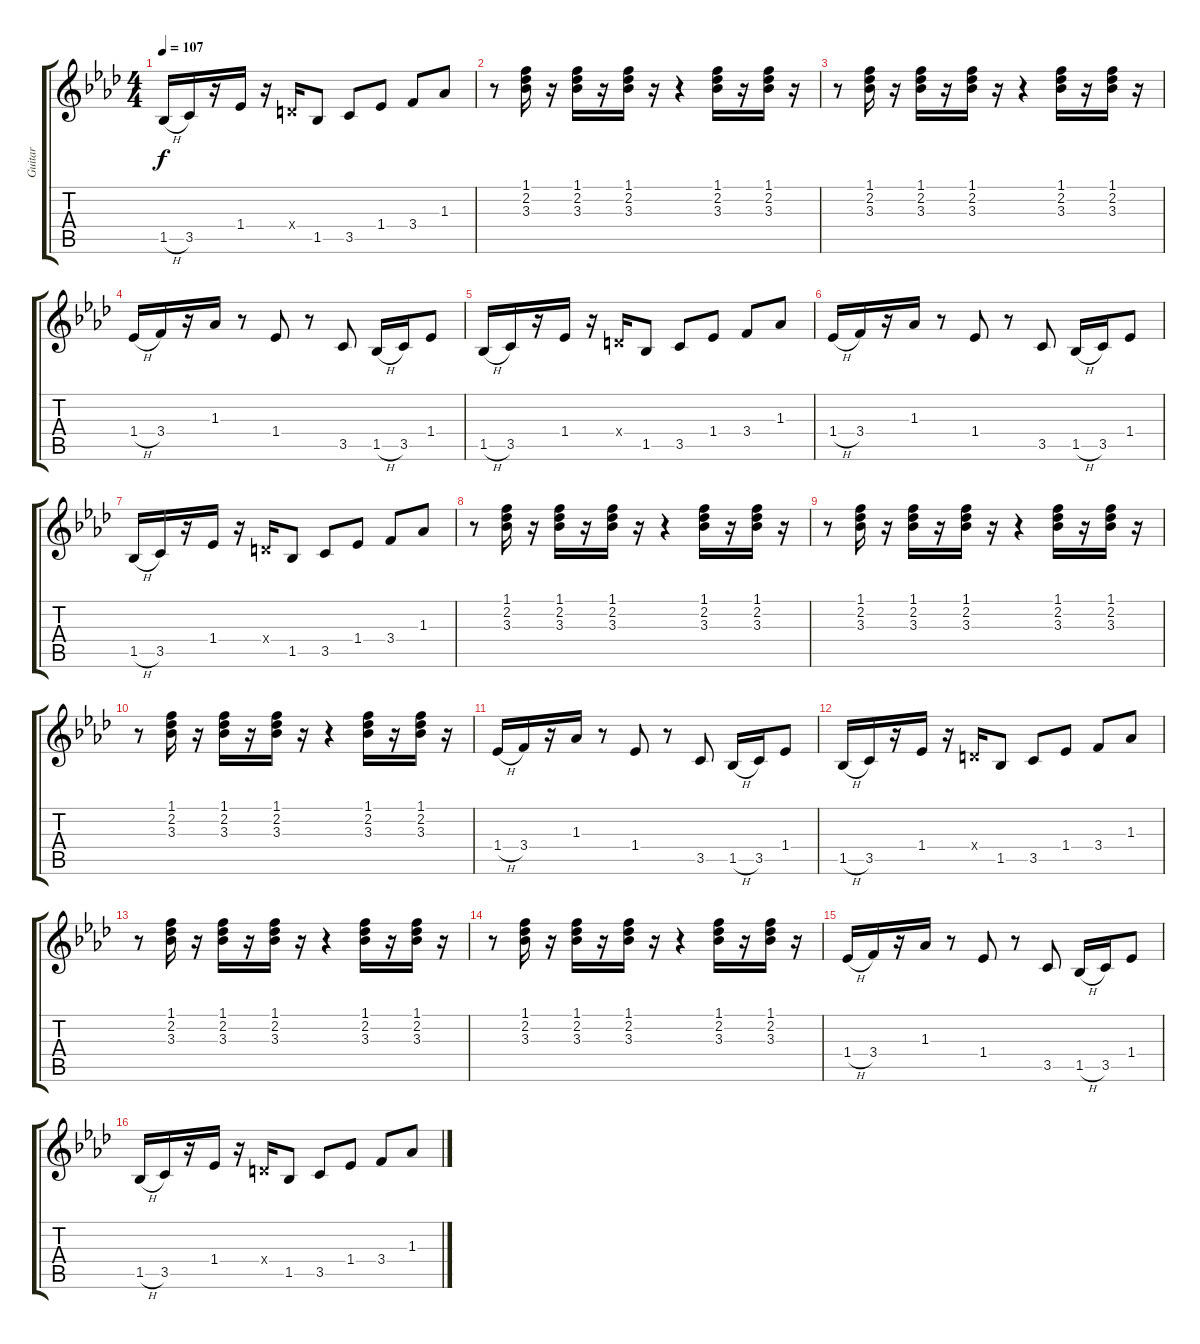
\track ("Guitar" "Guitar") {instrument electricguitarmuted}
\staff {score tabs}
\tuning (E4 B3 G3 D3 A2 E2) {hide}
\ts (4 4)
\tempo 107
\clef g2
\ks ab
1.5{h}.16{dy f} 3.5.16 r.16 1.4.16 r.16 0.4{x}.16 1.5.8 3.5.8 1.4.8 3.4.8 1.3.8 |
r.8 (1.1 2.2 3.3).16 r.16 (1.1 2.2 3.3).16 r.16 (1.1 2.2 3.3).16 r.16 r.4 (1.1 2.2 3.3).16 r.16 (1.1 2.2 3.3).16 r.16 |
r.8 (1.1 2.2 3.3).16 r.16 (1.1 2.2 3.3).16 r.16 (1.1 2.2 3.3).16 r.16 r.4 (1.1 2.2 3.3).16 r.16 (1.1 2.2 3.3).16 r.16 |
1.4{h}.16 3.4.16 r.16 1.3.16 r.8 1.4.8 r.8 3.5.8 1.5{h}.16 3.5.16 1.4.8 |
1.5{h}.16 3.5.16 r.16 1.4.16 r.16 0.4{x}.16 1.5.8 3.5.8 1.4.8 3.4.8 1.3.8 |
1.4{h}.16 3.4.16 r.16 1.3.16 r.8 1.4.8 r.8 3.5.8 1.5{h}.16 3.5.16 1.4.8 |
1.5{h}.16 3.5.16 r.16 1.4.16 r.16 0.4{x}.16 1.5.8 3.5.8 1.4.8 3.4.8 1.3.8 |
r.8 (1.1 2.2 3.3).16 r.16 (1.1 2.2 3.3).16 r.16 (1.1 2.2 3.3).16 r.16 r.4 (1.1 2.2 3.3).16 r.16 (1.1 2.2 3.3).16 r.16 |
r.8 (1.1 2.2 3.3).16 r.16 (1.1 2.2 3.3).16 r.16 (1.1 2.2 3.3).16 r.16 r.4 (1.1 2.2 3.3).16 r.16 (1.1 2.2 3.3).16 r.16 |
r.8 (1.1 2.2 3.3).16 r.16 (1.1 2.2 3.3).16 r.16 (1.1 2.2 3.3).16 r.16 r.4 (1.1 2.2 3.3).16 r.16 (1.1 2.2 3.3).16 r.16 |
1.4{h}.16 3.4.16 r.16 1.3.16 r.8 1.4.8 r.8 3.5.8 1.5{h}.16 3.5.16 1.4.8 |
1.5{h}.16 3.5.16 r.16 1.4.16 r.16 0.4{x}.16 1.5.8 3.5.8 1.4.8 3.4.8 1.3.8 |
r.8 (1.1 2.2 3.3).16 r.16 (1.1 2.2 3.3).16 r.16 (1.1 2.2 3.3).16 r.16 r.4 (1.1 2.2 3.3).16 r.16 (1.1 2.2 3.3).16 r.16 |
r.8 (1.1 2.2 3.3).16 r.16 (1.1 2.2 3.3).16 r.16 (1.1 2.2 3.3).16 r.16 r.4 (1.1 2.2 3.3).16 r.16 (1.1 2.2 3.3).16 r.16 |
1.4{h}.16 3.4.16 r.16 1.3.16 r.8 1.4.8 r.8 3.5.8 1.5{h}.16 3.5.16 1.4.8 |
1.5{h}.16 3.5.16 r.16 1.4.16 r.16 0.4{x}.16 1.5.8 3.5.8 1.4.8 3.4.8 1.3.8
